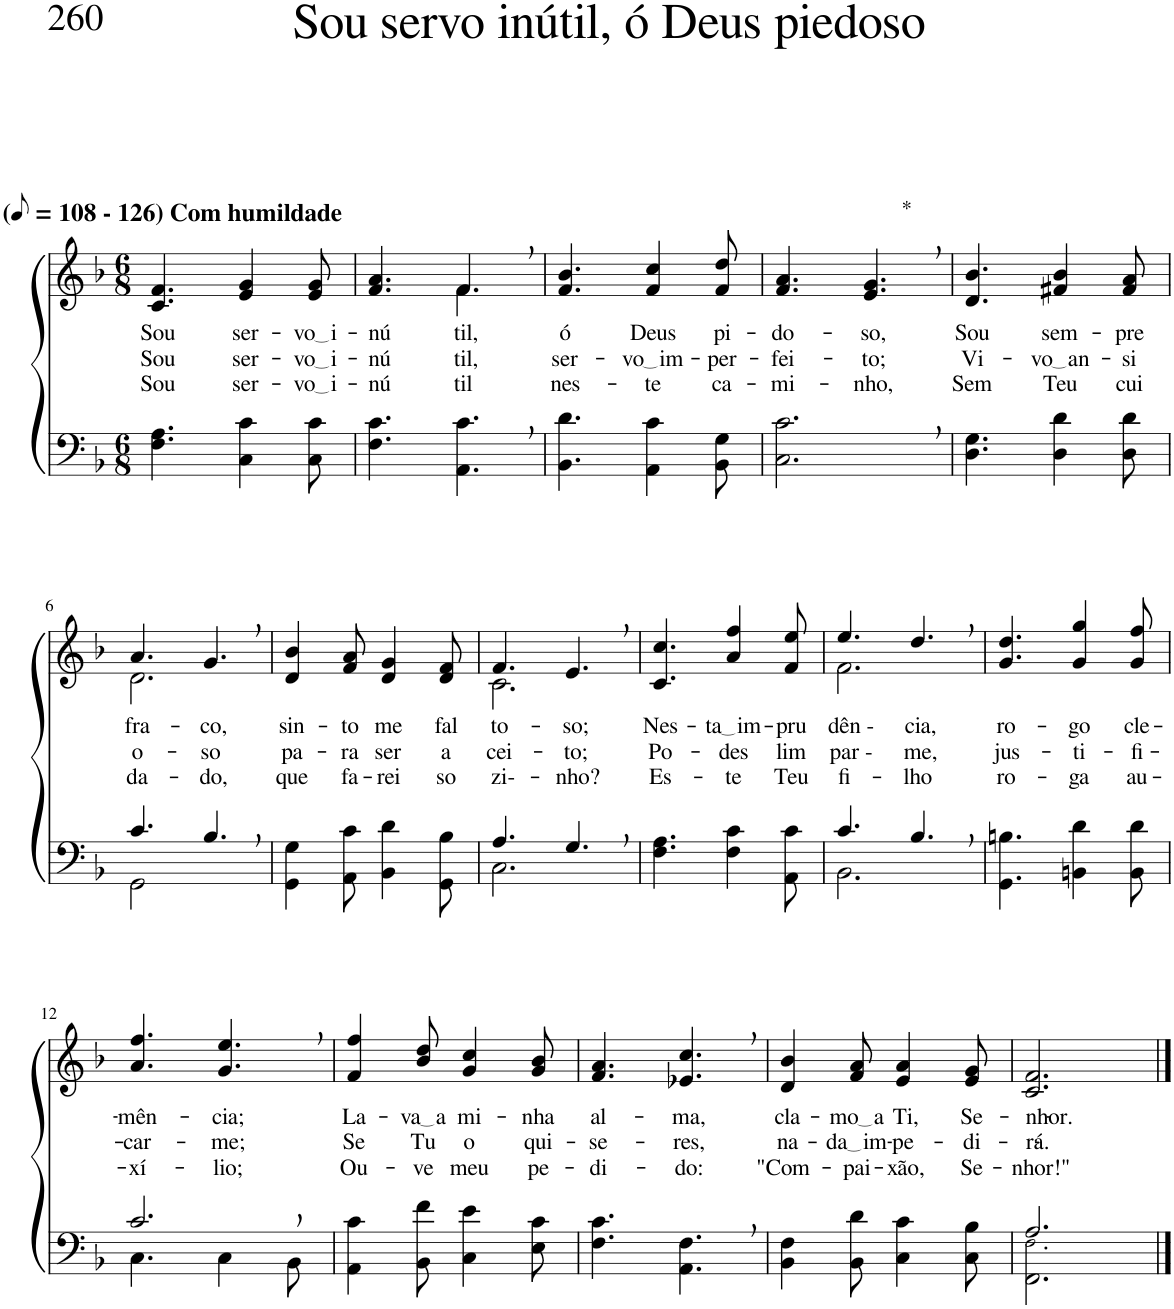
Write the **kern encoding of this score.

**kern	**kern	**text	**text	**text
*part2	*part1	*part1	*part1	*part1
*staff2	*staff1	*staff1	*staff1	*staff1
*I"Parte III e IV	*I"Parte I e II	*	*	*
*clefF4	*clefG2	*	*	*
*Trd1c2	*Trd1c2	*	*	*
*k[b-]	*k[b-]	*	*	*
*M6/8	*M6/8	*	*	*
*MM54	*MM54	*	*	*
=1	=1	=1	=1	=1
!	!LO:TX:a:B:t=(	!	!	!
!	!LO:TX:a:B:t=- 126) Com humildade	!	!	!
!	!	!LO:LY:b	!LO:LY:b	!LO:LY:b
4.F\ 4.A\	4.c/ 4.f/	Sou	Sou	Sou
!	!	!LO:LY:b	!LO:LY:b	!LO:LY:b
4C\ 4c\	4e/ 4g/	ser-	ser-	ser-
!	!	!LO:LY:b	!LO:LY:b	!LO:LY:b
8C\ 8c\	8e/ 8g/	vo i	vo i	vo i
=2	=2	=2	=2	=2
!	!	!LO:LY:b	!LO:LY:b	!LO:LY:b
*	*^	*	*	*
4.F\ 4.c\	4.f/ 4.a/	4.ryy	-nú-	-nú-	-nú-
!	!	!	!LO:LY:b	!LO:LY:b	!LO:LY:b
4.AA\, 4.c\,	4.f,/	4.f\	-til,	til,	til
=3	=3	=3	=3	=3	=3
!	!	!	!LO:LY:b	!LO:LY:b	!LO:LY:b
*	*v	*v	*	*	*
4.BB-\ 4.d\	4.f/ 4.b-/	ó	ser-	nes-
!	!	!LO:LY:b	!LO:LY:b	!LO:LY:b
4AA\ 4c\	4f/ 4cc/	Deus	vo im	-te
!	!	!LO:LY:b	!LO:LY:b	!LO:LY:b
8BB-\ 8G\	8f/ 8dd/	pi-	-per-	ca-
=4	=4	=4	=4	=4
!	!	!LO:LY:b	!LO:LY:b	!LO:LY:b
2.C\, 2.c\,	4.f/ 4.a/	-do-	-fei-	-mi-
!	!LO:TX:a:t=*	!	!	!
!	!	!LO:LY:b	!LO:LY:b	!LO:LY:b
.	4.e/, 4.g/,	-so,	-to;	-nho,
=5	=5	=5	=5	=5
!	!	!LO:LY:b	!LO:LY:b	!LO:LY:b
4.D\ 4.G\	4.d/ 4.b-/	Sou	Vi-	Sem
!	!	!LO:LY:b	!LO:LY:b	!LO:LY:b
4D\ 4d\	4f#X/ 4b-/	sem-	vo an	Teu
!	!	!LO:LY:b	!LO:LY:b	!LO:LY:b
8D\ 8d\	8f#/ 8a/	-pre	-si-	cui-
!!LO:LB:g=z
=6	=6	=6	=6	=6
*^	*^	*	*	*
!	!	!	!	!LO:LY:b	!LO:LY:b	!LO:LY:b
4.c/	2GG\	4.a/	2.d\	fra-	-o-	da-
!	!	!	!	!LO:LY:b	!LO:LY:b	!LO:LY:b
4.B-,/	.	4.g,/	.	co,	-so	-do,
.	4ryy	.	.	.	.	.
*	*	*v	*v	*	*	*
=7	=7	=7	=7	=7	=7
!	!	!	!LO:LY:b	!LO:LY:b	!LO:LY:b
*v	*v	*	*	*	*
4GG\ 4G\	4d/ 4b-/	sin-	pa-	que
!	!	!LO:LY:b	!LO:LY:b	!LO:LY:b
8AA\ 8c\	8f/ 8a/	-to	-ra	fa-
!	!	!LO:LY:b	!LO:LY:b	!LO:LY:b
4BB-\ 4d\	4d/ 4g/	me	ser	-rei
!	!	!LO:LY:b	!LO:LY:b	!LO:LY:b
8GG\ 8B-\	8d/ 8f/	fal-	a-	so-
=8	=8	=8	=8	=8
*^	*^	*	*	*
!	!	!	!	!LO:LY:b	!LO:LY:b	!LO:LY:b
4.A/	2.C\	4.f/	2.c\	-to-	-cei-	-zi--
!	!	!	!	!LO:LY:b	!LO:LY:b	!LO:LY:b
4.G,/	.	4.e,/	.	so;	to;	-nho?
*v	*v	*	*	*	*	*
*	*v	*v	*	*	*
=9	=9	=9	=9	=9
!	!	!LO:LY:b	!LO:LY:b	!LO:LY:b
4.F\ 4.A\	4.c/ 4.cc/	Nes-	Po-	Es-
!	!	!LO:LY:b	!LO:LY:b	!LO:LY:b
4F\ 4c\	4a/ 4ff/	ta im	-des	-te
!	!	!LO:LY:b	!LO:LY:b	!LO:LY:b
8AA\ 8c\	8f/ 8ee/	-pru-	lim-	Teu
=10	=10	=10	=10	=10
*^	*^	*	*	*
!	!	!	!	!LO:LY:b	!LO:LY:b	!LO:LY:b
4.c/	2.BB-\	4.ee/	2.f\	-dên -	-par -	fi-
!	!	!	!	!LO:LY:b	!LO:LY:b	!LO:LY:b
4.B-,/	.	4.dd,/	.	cia,	me,	-lho
*v	*v	*	*	*	*	*
*	*v	*v	*	*	*
=11	=11	=11	=11	=11
!	!	!LO:LY:b	!LO:LY:b	!LO:LY:b
4.GG\ 4.Bn\	4.g/ 4.dd/	ro-	jus-	ro-
!	!	!LO:LY:b	!LO:LY:b	!LO:LY:b
4BBn\ 4d\	4g/ 4gg/	-go	-ti-	-ga
!	!	!LO:LY:b	!LO:LY:b	!LO:LY:b
8BB\ 8d\	8g/ 8ff/	cle-	-fi-	au-
!!LO:LB:g=z
=12	=12	=12	=12	=12
*^	*	*	*	*
!	!	!	!LO:LY:b	!LO:LY:b	!LO:LY:b
2.c,/	4.C\	4.a/ 4.ff/	-mên-	-car-	-xí-
!	!	!	!LO:LY:b	!LO:LY:b	!LO:LY:b
.	4C\	4.g/, 4.ee/,	-cia;	-me;	-lio;
.	8BB-\	.	.	.	.
=13	=13	=13	=13	=13	=13
!	!	!	!LO:LY:b	!LO:LY:b	!LO:LY:b
*v	*v	*	*	*	*
4AA\ 4c\	4f/ 4ff/	La-	Se	Ou-
!	!	!LO:LY:b	!LO:LY:b	!LO:LY:b
8BB-\ 8f\	8b-/ 8dd/	va a	Tu	-ve
!	!	!LO:LY:b	!LO:LY:b	!LO:LY:b
4C\ 4e\	4g/ 4cc/	mi-	o	meu
!	!	!LO:LY:b	!LO:LY:b	!LO:LY:b
8E\ 8c\	8g/ 8b-/	-nha	qui-	pe-
=14	=14	=14	=14	=14
!	!	!LO:LY:b	!LO:LY:b	!LO:LY:b
4.F\ 4.c\	4.f/ 4.a/	al-	-se-	-di-
!	!	!LO:LY:b	!LO:LY:b	!LO:LY:b
4.AA\, 4.F\,	4.e-X/, 4.cc/,	-ma,	-res,	-do:
=15	=15	=15	=15	=15
!	!	!LO:LY:b	!LO:LY:b	!LO:LY:b
4BB-\ 4F\	4d/ 4b-/	cla-	na-	"Com-
!	!	!LO:LY:b	!LO:LY:b	!LO:LY:b
8BB-\ 8d\	8f/ 8a/	mo a	da im	-pai-
!	!	!LO:LY:b	!LO:LY:b	!LO:LY:b
4C\ 4c\	4e/ 4a/	Ti,	-pe-	-xão,
!	!	!LO:LY:b	!LO:LY:b	!LO:LY:b
8C\ 8B-\	8e/ 8g/	Se-	-di-	Se-
=16	=16	=16	=16	=16
*^	*	*	*	*
!	!	!	!LO:LY:b	!LO:LY:b	!LO:LY:b
2.A/	2.FF\ 2.F!\	2.c/ 2.f/	-nhor.-	-rá.-	-nhor!"
*v	*v	*	*	*	*
==	==	==	==	==
*-	*-	*-	*-	*-
